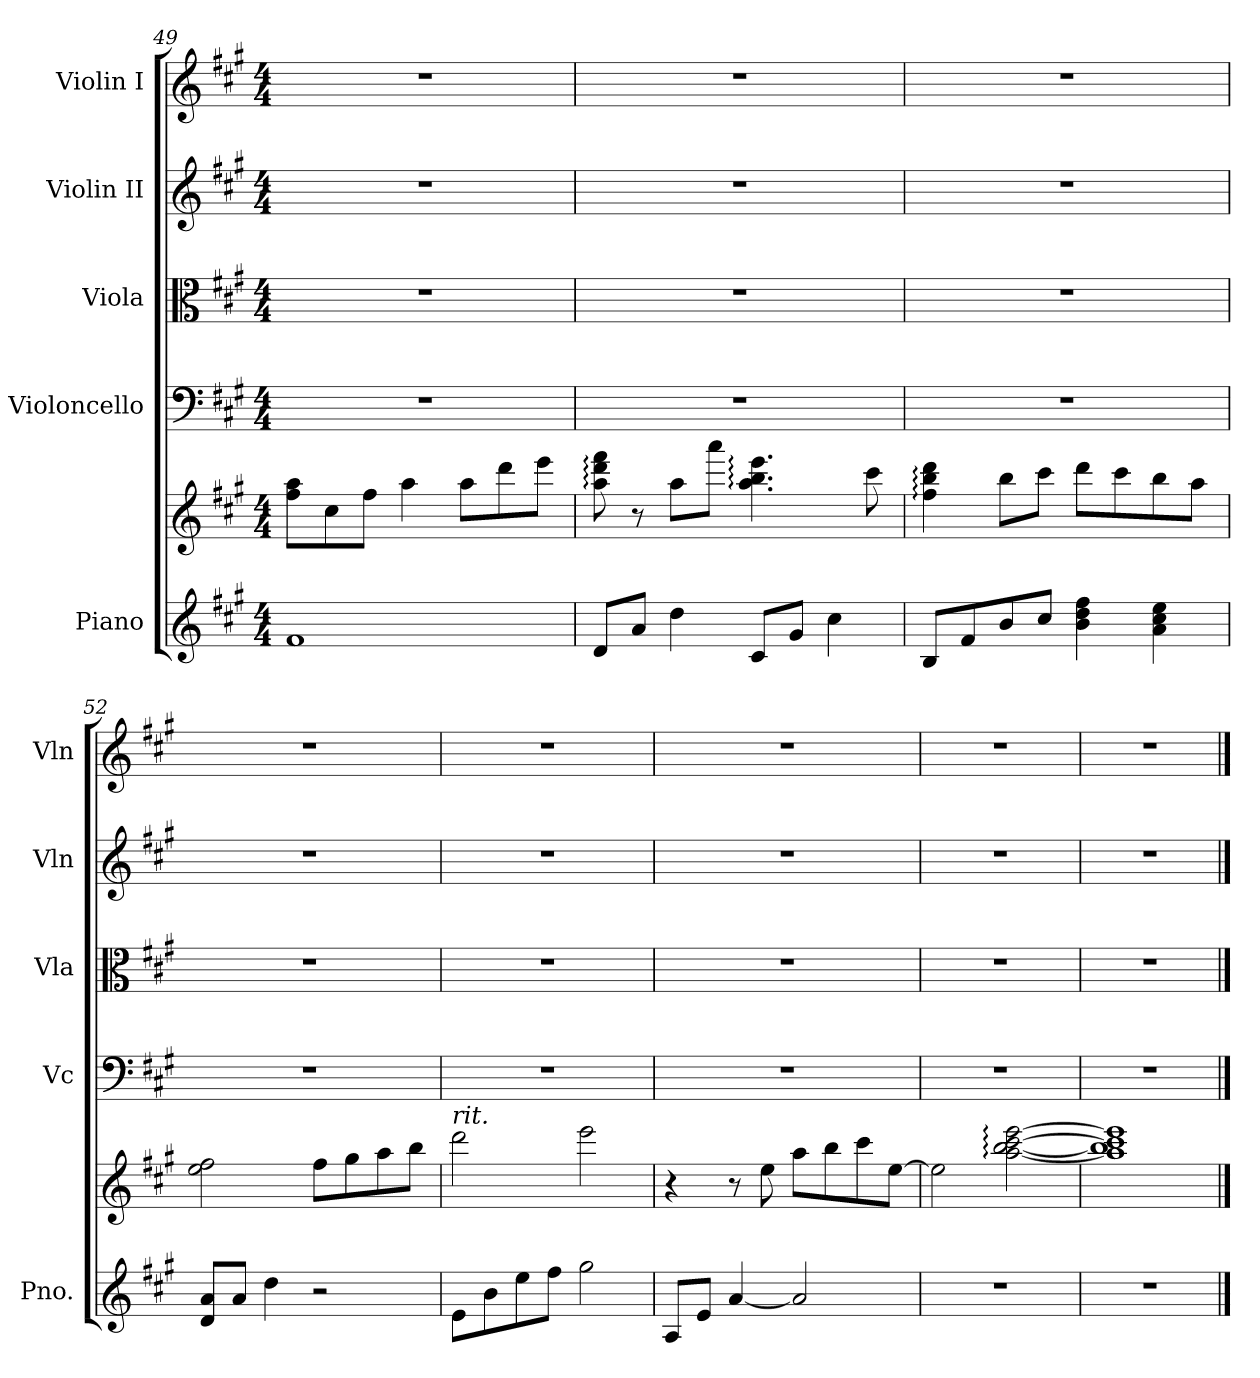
**kern	**kern	**kern	**kern	**kern	**kern
*part5	*part5	*part4	*part3	*part2	*part1
*staff6	*staff5	*staff4	*staff3	*staff2	*staff1
*I"Piano	*	*I"Violoncello	*I"Viola	*I"Violin II	*I"Violin I
*I'Pno.	*	*I'Vc	*I'Vla	*I'Vln	*I'Vln
*clefG2	*clefG2	*clefF4	*clefC3	*clefG2	*clefG2
*k[f#c#g#]	*k[f#c#g#]	*k[f#c#g#]	*k[f#c#g#]	*k[f#c#g#]	*k[f#c#g#]
*M4/4	*M4/4	*M4/4	*M4/4	*M4/4	*M4/4
=49	=49	=49	=49	=49	=49
1f#	8ff#\ 8aa\L	1r	1r	1r	1r
.	8cc#\	.	.	.	.
.	8ff#\J	.	.	.	.
.	4aa\	.	.	.	.
.	8aa\L	.	.	.	.
.	8ddd\	.	.	.	.
.	8eee\J	.	.	.	.
=50	=50	=50	=50	=50	=50
8d/L	8aa\: 8ddd\: 8fff#\:	1r	1r	1r	1r
8a/J	8r	.	.	.	.
4dd\	8aa\L	.	.	.	.
.	8aaa\J	.	.	.	.
8c#/L	4.aa\: 4.bb\: 4.eee\:	.	.	.	.
8g#/J	.	.	.	.	.
4cc#\	.	.	.	.	.
.	8ccc#\	.	.	.	.
!!LO:LB:g=z
=51	=51	=51	=51	=51	=51
8B/L	4ff#\: 4bb\: 4ddd\:	1r	1r	1r	1r
8f#/	.	.	.	.	.
8b/	8bb\L	.	.	.	.
8cc#/J	8ccc#\J	.	.	.	.
4b\ 4dd\ 4ff#\	8ddd\L	.	.	.	.
.	8ccc#\	.	.	.	.
4a\ 4cc#\ 4ee\	8bb\	.	.	.	.
.	8aa\J	.	.	.	.
=52	=52	=52	=52	=52	=52
8d/ 8a/L	2ee\ 2ff#\	1r	1r	1r	1r
8a/J	.	.	.	.	.
4dd\	.	.	.	.	.
2r	8ff#\L	.	.	.	.
.	8gg#\	.	.	.	.
.	8aa\	.	.	.	.
.	8bb\J	.	.	.	.
=53	=53	=53	=53	=53	=53
!	!LO:TX:a:i:t=rit.	!	!	!	!
*	*	*	*	*	*^
8e\L	2ddd\	1r	1r	1r	1r	4ryy
8b\	.	.	.	.	.	.
*	*	*	*	*	*MM60	*
8ee\	.	.	.	.	.	2.ryy
8ff#\J	.	.	.	.	.	.
2gg#\	2eee\	.	.	.	.	.
*	*	*	*	*	*v	*v
=54	=54	=54	=54	=54	=54
8A/L	4r	1r	1r	1r	1r
8e/J	.	.	.	.	.
[4a/	8r	.	.	.	.
.	8ee\	.	.	.	.
2a/]	8aa\L	.	.	.	.
.	8bb\	.	.	.	.
.	8ccc#\	.	.	.	.
.	[8ee\J	.	.	.	.
=55	=55	=55	=55	=55	=55
1r	2ee\]	1r	1r	1r	1r
.	[2aa\: [2bb\: [2ccc#\: [2eee\:	.	.	.	.
=56	=56	=56	=56	=56	=56
1r	1aa] 1bb] 1ccc#] 1eee]	1r	1r	1r	1r
==	==	==	==	==	==
*-	*-	*-	*-	*-	*-
